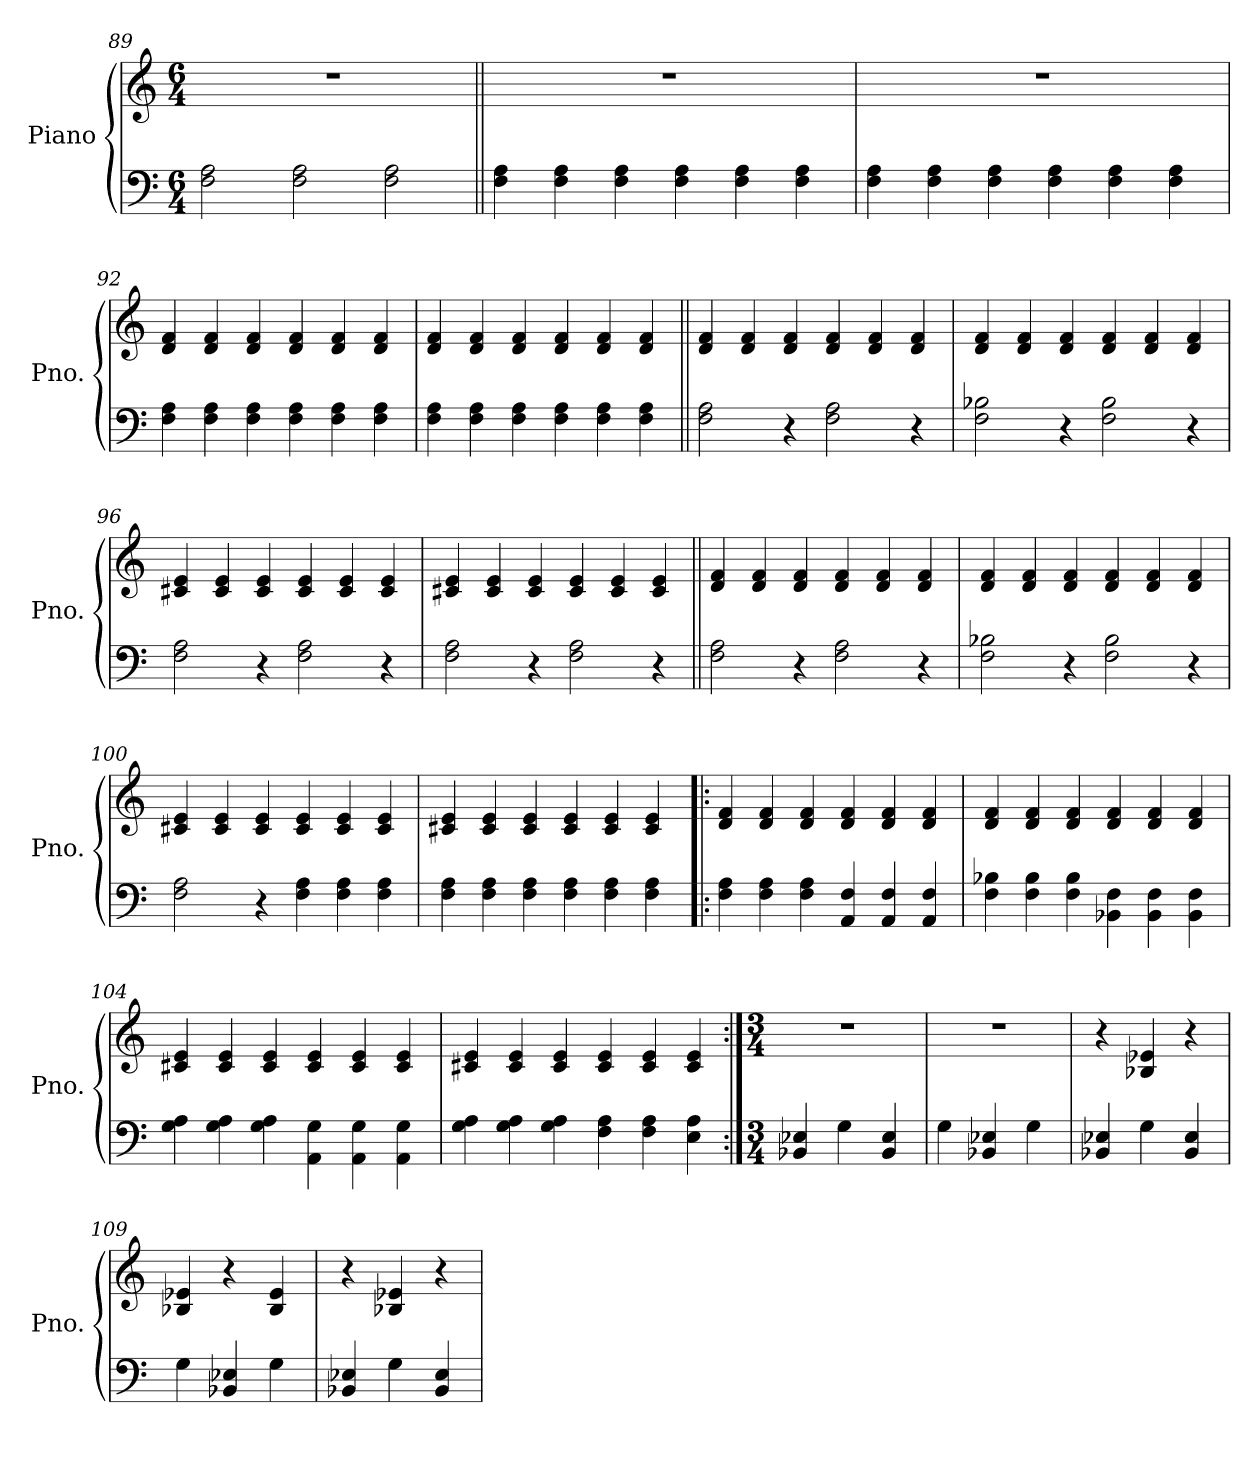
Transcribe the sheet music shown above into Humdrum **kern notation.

**kern	**kern
*part1	*part1
*staff2	*staff1
*I"Piano	*
*I'Pno.	*
*clefF4	*clefG2
*k[]	*k[]
*M6/4	*M6/4
=89	=89
2F\ 2A\	1.r
2F\ 2A\	.
2F\ 2A\	.
=90||	=90||
4F\ 4A\	1.r
4F\ 4A\	.
4F\ 4A\	.
4F\ 4A\	.
4F\ 4A\	.
4F\ 4A\	.
=91	=91
4F\ 4A\	1.r
4F\ 4A\	.
4F\ 4A\	.
4F\ 4A\	.
4F\ 4A\	.
4F\ 4A\	.
!!LO:LB:g=z
=92	=92
4F\ 4A\	4d/ 4f/
4F\ 4A\	4d/ 4f/
4F\ 4A\	4d/ 4f/
4F\ 4A\	4d/ 4f/
4F\ 4A\	4d/ 4f/
4F\ 4A\	4d/ 4f/
=93	=93
4F\ 4A\	4d/ 4f/
4F\ 4A\	4d/ 4f/
4F\ 4A\	4d/ 4f/
4F\ 4A\	4d/ 4f/
4F\ 4A\	4d/ 4f/
4F\ 4A\	4d/ 4f/
=94||	=94||
2F\ 2A\	4d/ 4f/
.	4d/ 4f/
4r	4d/ 4f/
2F\ 2A\	4d/ 4f/
.	4d/ 4f/
4r	4d/ 4f/
=95	=95
2F\ 2B-X\	4d/ 4f/
.	4d/ 4f/
4r	4d/ 4f/
2F\ 2B-\	4d/ 4f/
.	4d/ 4f/
4r	4d/ 4f/
=96	=96
2F\ 2A\	4c#X/ 4e/
.	4c#/ 4e/
4r	4c#/ 4e/
2F\ 2A\	4c#/ 4e/
.	4c#/ 4e/
4r	4c#/ 4e/
=97	=97
2F\ 2A\	4c#X/ 4e/
.	4c#/ 4e/
4r	4c#/ 4e/
2F\ 2A\	4c#/ 4e/
.	4c#/ 4e/
4r	4c#/ 4e/
!!LO:LB:g=z
=98||	=98||
2F\ 2A\	4d/ 4f/
.	4d/ 4f/
4r	4d/ 4f/
2F\ 2A\	4d/ 4f/
.	4d/ 4f/
4r	4d/ 4f/
=99	=99
2F\ 2B-X\	4d/ 4f/
.	4d/ 4f/
4r	4d/ 4f/
2F\ 2B-\	4d/ 4f/
.	4d/ 4f/
4r	4d/ 4f/
=100	=100
2F\ 2A\	4c#X/ 4e/
.	4c#/ 4e/
4r	4c#/ 4e/
4F\ 4A\	4c#/ 4e/
4F\ 4A\	4c#/ 4e/
4F\ 4A\	4c#/ 4e/
=101	=101
4F\ 4A\	4c#X/ 4e/
4F\ 4A\	4c#/ 4e/
4F\ 4A\	4c#/ 4e/
4F\ 4A\	4c#/ 4e/
4F\ 4A\	4c#/ 4e/
4F\ 4A\	4c#/ 4e/
=102!|:	=102!|:
4F\ 4A\	4d/ 4f/
4F\ 4A\	4d/ 4f/
4F\ 4A\	4d/ 4f/
4AA/ 4F/	4d/ 4f/
4AA/ 4F/	4d/ 4f/
4AA/ 4F/	4d/ 4f/
=103	=103
4F\ 4B-X\	4d/ 4f/
4F\ 4B-\	4d/ 4f/
4F\ 4B-\	4d/ 4f/
4BB-X\ 4F\	4d/ 4f/
4BB-\ 4F\	4d/ 4f/
4BB-\ 4F\	4d/ 4f/
!!LO:PB:g=z
=104	=104
4G\ 4A\	4c#X/ 4e/
4G\ 4A\	4c#/ 4e/
4G\ 4A\	4c#/ 4e/
4AA\ 4G\	4c#/ 4e/
4AA\ 4G\	4c#/ 4e/
4AA\ 4G\	4c#/ 4e/
=105	=105
4G\ 4A\	4c#X/ 4e/
4G\ 4A\	4c#/ 4e/
4G\ 4A\	4c#/ 4e/
4F\ 4A\	4c#/ 4e/
4F\ 4A\	4c#/ 4e/
4E\ 4A\	4c#/ 4e/
=106:|!	=106:|!
*M3/4	*M3/4
*	*MM200
4BB-X/ 4E-X/	2.r
4G\	.
4BB-/ 4E-/	.
=107	=107
4G\	2.r
4BB-X/ 4E-X/	.
4G\	.
=108	=108
4BB-X/ 4E-X/	4r
4G\	4B-X/ 4e-X/
4BB-/ 4E-/	4r
=109	=109
4G\	4B-X/ 4e-X/
4BB-X/ 4E-X/	4r
4G\	4B-/ 4e-/
=110	=110
4BB-X/ 4E-X/	4r
4G\	4B-X/ 4e-X/
4BB-/ 4E-/	4r
=	=
*-	*-
